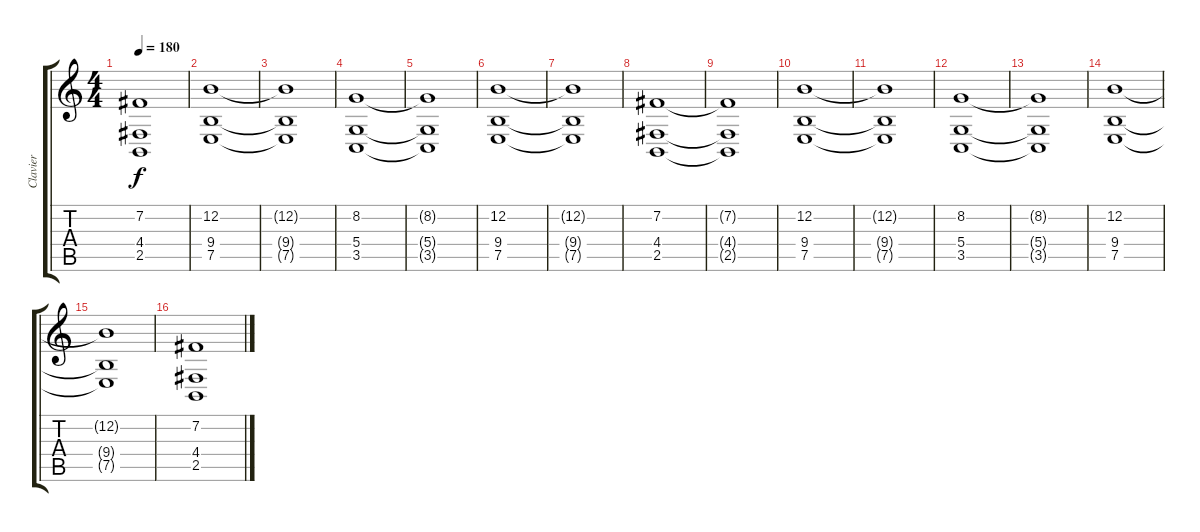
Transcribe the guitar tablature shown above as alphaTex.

\track ("Clavier" "Clavier") {instrument choiraahs}
\staff {score tabs}
\tuning (E4 B3 G3 D3 A2 D2) {hide}
\ts (4 4)
\tempo 180
\clef g2
\ks c
(7.2{t} 4.4{t} 2.5{t}).1{dy f} |
(12.2 9.4 7.5).1 |
(12.2{t} 9.4{t} 7.5{t}).1 |
(8.2 5.4 3.5).1 |
(8.2{t} 5.4{t} 3.5{t}).1 |
(12.2 9.4 7.5).1 |
(12.2{t} 9.4{t} 7.5{t}).1 |
(7.2 4.4 2.5).1 |
(7.2{t} 4.4{t} 2.5{t}).1 |
(12.2 9.4 7.5).1 |
(12.2{t} 9.4{t} 7.5{t}).1 |
(8.2 5.4 3.5).1 |
(8.2{t} 5.4{t} 3.5{t}).1 |
(12.2 9.4 7.5).1 |
(12.2{t} 9.4{t} 7.5{t}).1 |
(7.2 4.4 2.5).1
